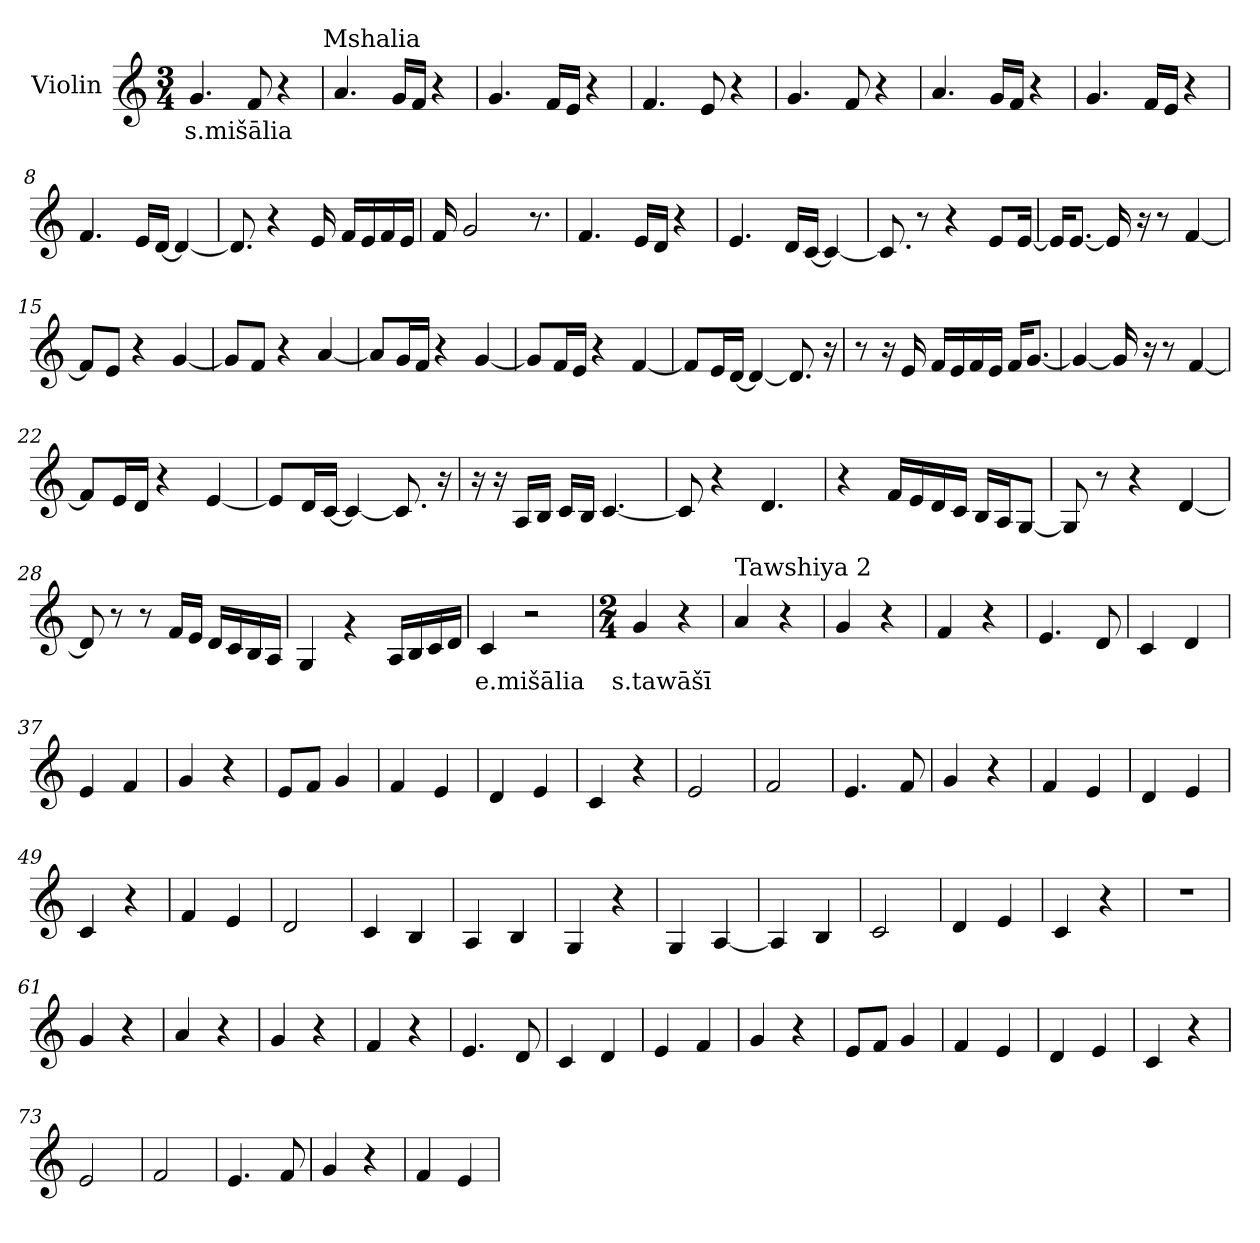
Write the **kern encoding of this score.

**kern	**text
*part1	*part1
*staff1	*staff1
*I"Violin	*
*clefG2	*
*k[]	*
*M3/4	*
*MM80	*
=1	=1
!	!LO:LY:b
4.g/	s.mišālia
8f/	.
4r	.
!LO:TX:a:t=Mshalia	!
=2	=2
4.a/	.
16g/LL	.
16f/JJ	.
4r	.
=3	=3
4.g/	.
16f/LL	.
16e/JJ	.
4r	.
=4	=4
4.f/	.
8e/	.
4r	.
=5	=5
4.g/	.
8f/	.
4r	.
=6	=6
4.a/	.
16g/LL	.
16f/JJ	.
4r	.
!!LO:LB:g=z
=7	=7
4.g/	.
16f/LL	.
16e/JJ	.
4r	.
=8	=8
4.f/	.
16e/LL	.
[16d/JJ	.
4d/_	.
=9	=9
8.d/]	.
4r	.
16e/	.
16f/LL	.
16e/	.
16f/	.
16e/JJ	.
=10	=10
16f/	.
2g/	.
8.r	.
=11	=11
4.f/	.
16e/LL	.
16d/JJ	.
4r	.
=12	=12
4.e/	.
16d/LL	.
[16c/JJ	.
4c/_	.
!!LO:LB:g=z
=13	=13
8.c/]	.
8r	.
4r	.
8e/L	.
[16e/Jk	.
=14	=14
16e/KL]	.
[8.e/J	.
16e/]	.
16r	.
8r	.
[4f/	.
=15	=15
8f/L]	.
8e/J	.
4r	.
[4g/	.
=16	=16
8g/L]	.
8f/J	.
4r	.
[4a/	.
=17	=17
8a/L]	.
16g/L	.
16f/JJ	.
4r	.
[4g/	.
=18	=18
8g/L]	.
16f/L	.
16e/JJ	.
4r	.
[4f/	.
!!LO:LB:g=z
=19	=19
8f/L]	.
16e/L	.
[16d/JJ	.
4d/_	.
8.d/]	.
16r	.
=20	=20
8r	.
16r	.
16e/	.
16f/LL	.
16e/	.
16f/	.
16e/JJ	.
16f/KL	.
[8.g/J	.
=21	=21
4g/_	.
16g/]	.
16r	.
8r	.
[4f/	.
=22	=22
8f/L]	.
16e/L	.
16d/JJ	.
4r	.
[4e/	.
=23	=23
8e/L]	.
16d/L	.
[16c/JJ	.
4c/_	.
8.c/]	.
16r	.
!!LO:LB:g=z
=24	=24
16r	.
16r	.
16A/LL	.
16B/JJ	.
16c/LL	.
16B/JJ	.
[4.c/	.
=25	=25
8c/]	.
4r	.
4.d/	.
=26	=26
4r	.
16f/LL	.
16e/	.
16d/	.
16c/JJ	.
16B/LL	.
16A/J	.
[8G/J	.
=27	=27
8G/]	.
8r	.
4r	.
[4d/	.
=28	=28
8d/]	.
8r	.
8r	.
16f/LL	.
16e/JJ	.
16d/LL	.
16c/	.
16B/	.
16A/JJ	.
!!LO:LB:g=z
=29	=29
4G/	.
4rg	.
16A/LL	.
16B/	.
16c/	.
16d/JJ	.
=30	=30
!	!LO:LY:b
4c/	e.mišālia
2r	.
=31	=31
*M2/4	*
*MM150	*
!	!LO:LY:b
4g/	s.tawāšī
4r	.
=32	=32
!LO:TX:a:t=Tawshiya 2	!
4a/	.
4r	.
=33	=33
4g/	.
4r	.
=34	=34
4f/	.
4r	.
=35	=35
4.e/	.
8d/	.
=36	=36
4c/	.
4d/	.
=37	=37
4e/	.
4f/	.
!!LO:LB:g=z
=38	=38
4g/	.
4r	.
=39	=39
8e/L	.
8f/J	.
4g/	.
=40	=40
4f/	.
4e/	.
=41	=41
4d/	.
4e/	.
=42	=42
4c/	.
4r	.
=43	=43
2e/	.
=44	=44
2f/	.
=45	=45
4.e/	.
8f/	.
=46	=46
4g/	.
4r	.
=47	=47
4f/	.
4e/	.
=48	=48
4d/	.
4e/	.
!!LO:PB:g=z
=49	=49
4c/	.
4r	.
=50	=50
4f/	.
4e/	.
=51	=51
2d/	.
=52	=52
4c/	.
4B/	.
=53	=53
4A/	.
4B/	.
=54	=54
4G/	.
4r	.
=55	=55
4G/	.
[4A/	.
=56	=56
4A/]	.
4B/	.
=57	=57
2c/	.
=58	=58
4d/	.
4e/	.
=59	=59
4c/	.
4r	.
!!LO:PB:g=z
=60	=60
2r	.
=61	=61
4g/	.
4r	.
=62	=62
4a/	.
4r	.
=63	=63
4g/	.
4r	.
=64	=64
4f/	.
4r	.
=65	=65
4.e/	.
8d/	.
=66	=66
4c/	.
4d/	.
=67	=67
4e/	.
4f/	.
=68	=68
4g/	.
4r	.
=69	=69
8e/L	.
8f/J	.
4g/	.
=70	=70
4f/	.
4e/	.
!!LO:LB:g=z
=71	=71
4d/	.
4e/	.
=72	=72
4c/	.
4r	.
=73	=73
2e/	.
=74	=74
2f/	.
=75	=75
4.e/	.
8f/	.
=76	=76
4g/	.
4r	.
=77	=77
4f/	.
4e/	.
=	=
*-	*-
